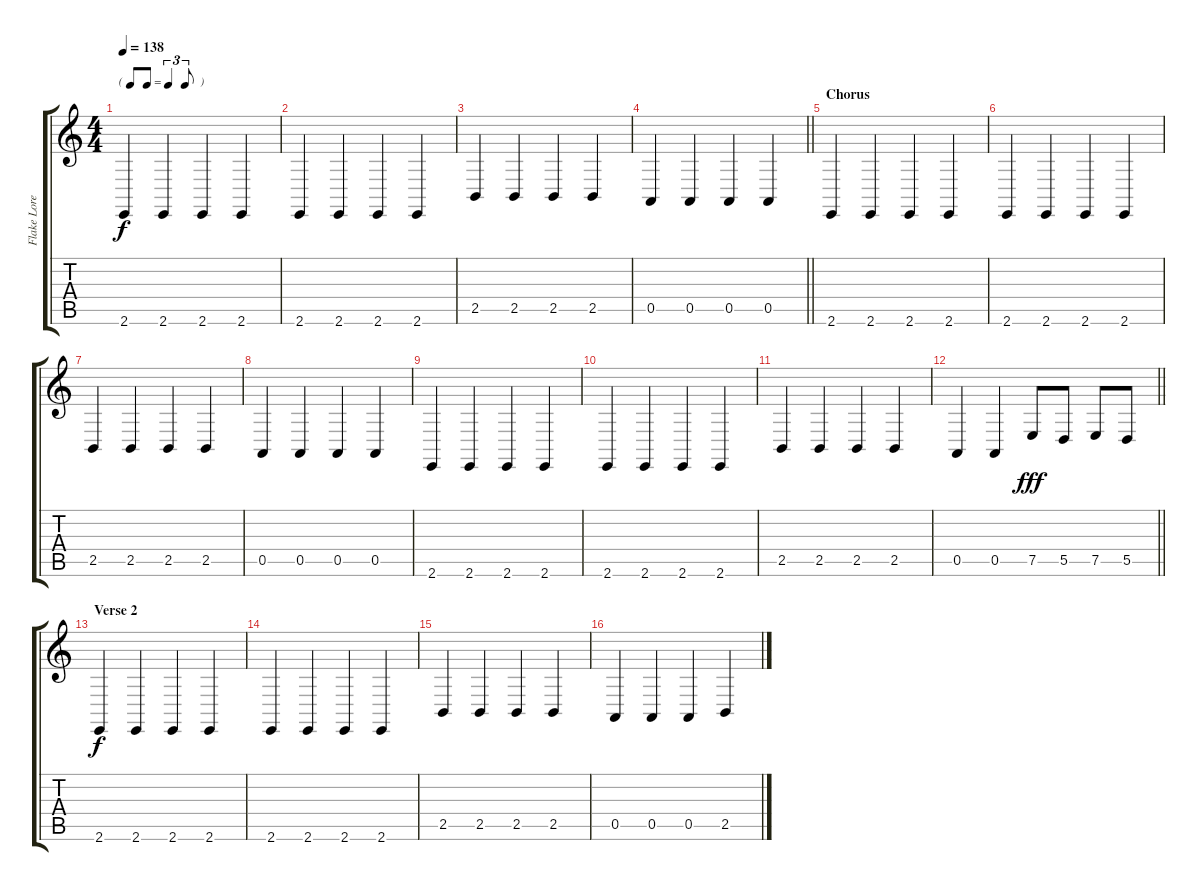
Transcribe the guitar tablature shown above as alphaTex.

\track ("Flake Lorenz [Keyboard LH]" "Flake Lore") {instrument pad3polysynth}
\staff {score tabs}
\tuning (E4 B3 G3 D3 A2 D2) {hide}
\ts (4 4)
\tf triplet8th
\tempo 138
\clef g2
\ks c
2.6.4{dy f} 2.6.4 2.6.4 2.6.4 |
2.6.4 2.6.4 2.6.4 2.6.4 |
2.5.4 2.5.4 2.5.4 2.5.4 |
\barLineRight lightlight
0.5.4 0.5.4 0.5.4 0.5.4 |
\section ("" "Chorus")
2.6.4 2.6.4 2.6.4 2.6.4 |
2.6.4 2.6.4 2.6.4 2.6.4 |
2.5.4 2.5.4 2.5.4 2.5.4 |
0.5.4 0.5.4 0.5.4 0.5.4 |
2.6.4 2.6.4 2.6.4 2.6.4 |
2.6.4 2.6.4 2.6.4 2.6.4 |
2.5.4 2.5.4 2.5.4 2.5.4 |
\barLineRight lightlight
0.5.4 0.5.4 7.5.8{dy fff} 5.5.8 7.5.8 5.5.8 |
\section ("" "Verse 2")
2.6.4{dy f} 2.6.4 2.6.4 2.6.4 |
2.6.4 2.6.4 2.6.4 2.6.4 |
2.5.4 2.5.4 2.5.4 2.5.4 |
0.5.4 0.5.4 0.5.4 2.5.4
